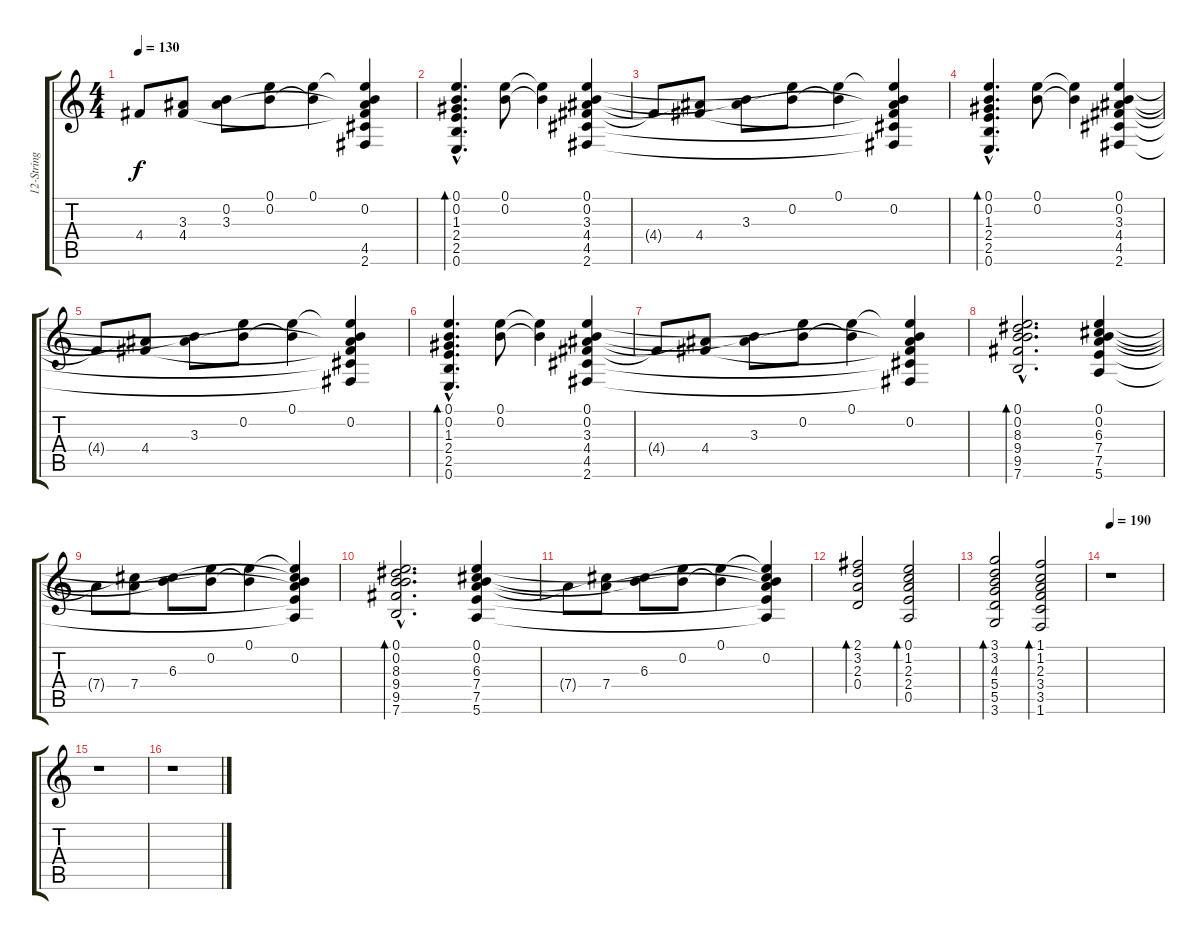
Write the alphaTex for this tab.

\track ("12-String Electric" "12-String ") {instrument distortionguitar}
\staff {score tabs}
\tuning (E4 B3 G3 D3 A2 E2) {hide}
\ts (4 4)
\tempo 130
\clef g2
\ks c
4.4{t}.8{dy f} (3.3{t} 4.4).8 (0.2{t} 3.3).8 (0.1{t} 0.2).8 (0.1 0.2{t}).4 (0.1{t} 0.2 3.3{t} 4.4{t} 4.5{t} 2.6{t}).4 |
(0.1{hac} 0.2{hac} 1.3{hac} 2.4{hac} 2.5{hac} 0.6{hac}).4{d bd 120} (0.1 0.2).8 (0.1{t} 0.2{t}).4 (0.1 0.2 3.3 4.4 4.5 2.6).4 |
4.4{t}.8 (3.3{t} 4.4).8 (0.2{t} 3.3).8 (0.1{t} 0.2).8 (0.1 0.2{t}).4 (0.1{t} 0.2 3.3{t} 4.4{t} 4.5{t} 2.6{t}).4 |
(0.1{hac} 0.2{hac} 1.3{hac} 2.4{hac} 2.5{hac} 0.6{hac}).4{d bd 120} (0.1 0.2).8 (0.1{t} 0.2{t}).4 (0.1 0.2 3.3 4.4 4.5 2.6).4 |
4.4{t}.8 (3.3{t} 4.4).8 (0.2{t} 3.3).8 (0.1{t} 0.2).8 (0.1 0.2{t}).4 (0.1{t} 0.2 3.3{t} 4.4{t} 4.5{t} 2.6{t}).4 |
(0.1{hac} 0.2{hac} 1.3{hac} 2.4{hac} 2.5{hac} 0.6{hac}).4{d bd 120} (0.1 0.2).8 (0.1{t} 0.2{t}).4 (0.1 0.2 3.3 4.4 4.5 2.6).4 |
4.4{t}.8 (3.3{t} 4.4).8 (0.2{t} 3.3).8 (0.1{t} 0.2).8 (0.1 0.2{t}).4 (0.1{t} 0.2 3.3{t} 4.4{t} 4.5{t} 2.6{t}).4 |
(0.1{hac} 0.2{hac} 8.3{hac} 9.4{hac} 9.5{hac} 7.6{hac}).2{d bd 120} (0.1 0.2 6.3 7.4 7.5 5.6).4 |
7.4{t}.8 (6.3{t} 7.4).8 (0.2{t} 6.3).8 (0.1{t} 0.2).8 (0.1 0.2{t}).4 (0.1{t} 0.2 6.3{t} 7.4{t} 7.5{t} 5.6{t}).4 |
(0.1{hac} 0.2{hac} 8.3{hac} 9.4{hac} 9.5{hac} 7.6{hac}).2{d bd 120} (0.1 0.2 6.3 7.4 7.5 5.6).4 |
7.4{t}.8 (6.3{t} 7.4).8 (0.2{t} 6.3).8 (0.1{t} 0.2).8 (0.1 0.2{t}).4 (0.1{t} 0.2 6.3{t} 7.4{t} 7.5{t} 5.6{t}).4 |
(2.1 3.2 2.3 0.4).2{bd 120} (0.1 1.2 2.3 2.4 0.5).2{bd 120} |
(3.1 3.2 4.3 5.4 5.5 3.6).2{bd 120} (1.1 1.2 2.3 3.4 3.5 1.6).2{bd 120} |
\tempo 190
r.1 |
r.1 |
r.1
